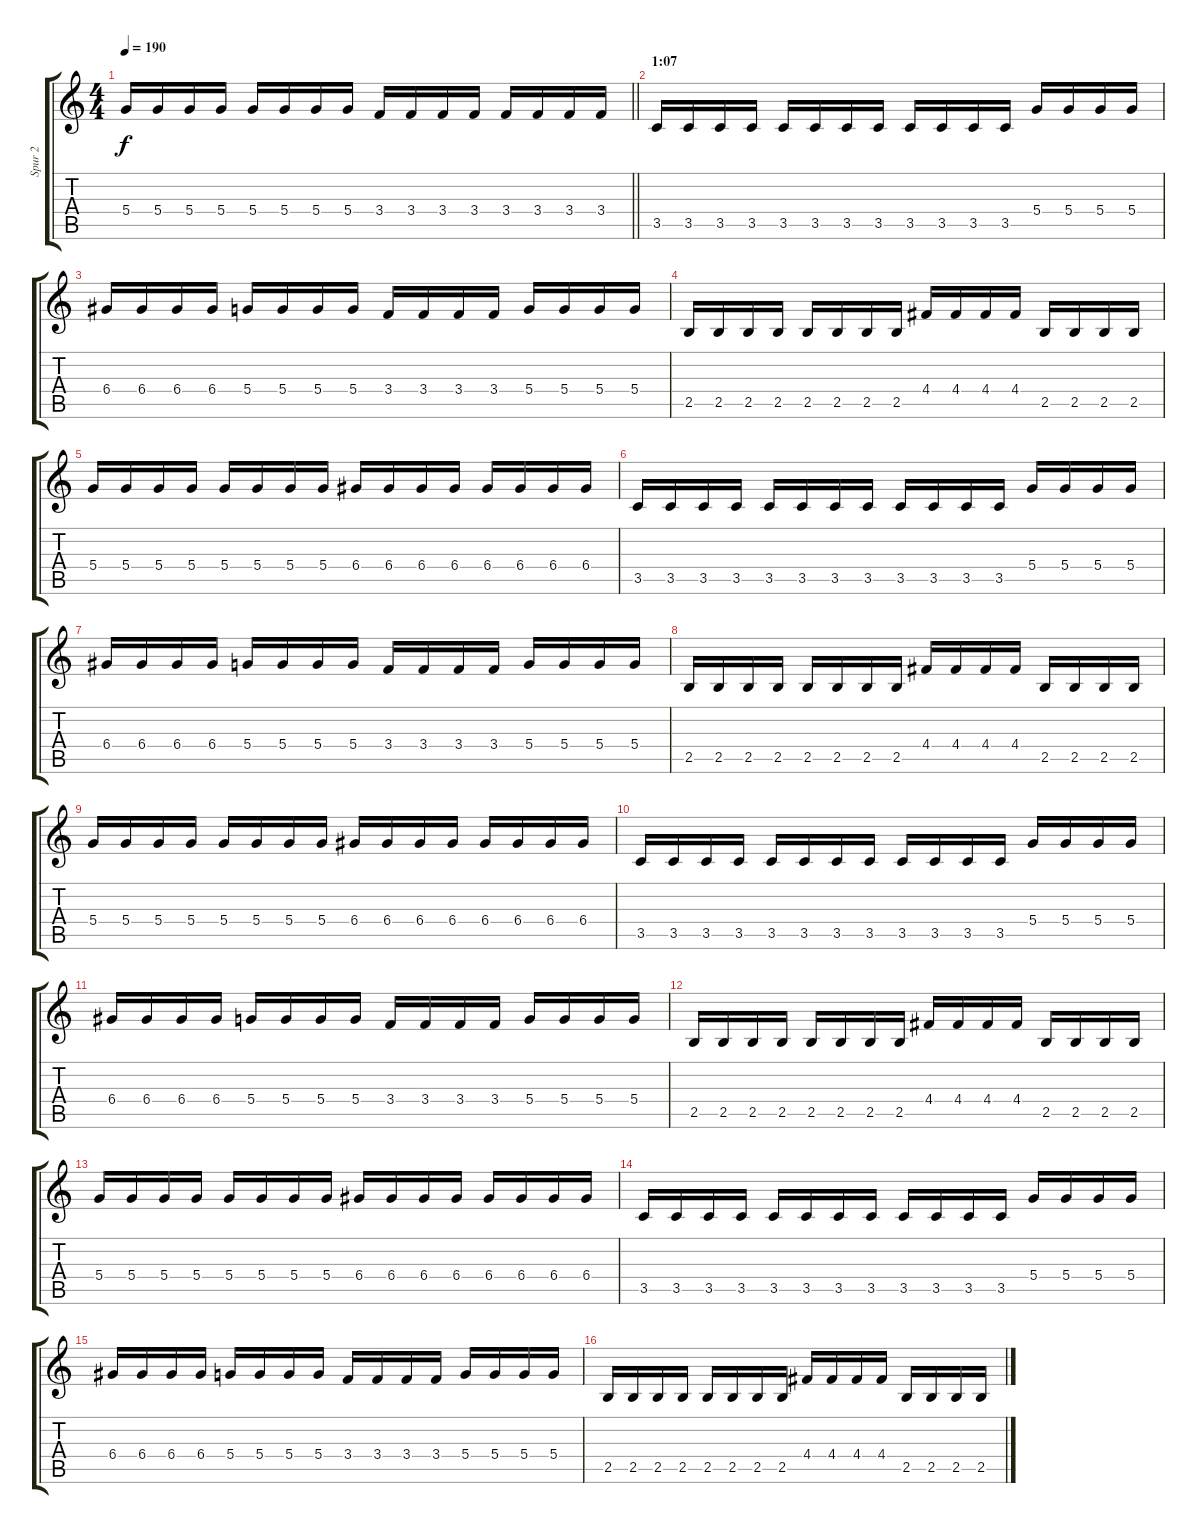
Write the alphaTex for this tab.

\track ("Spur 2" "Spur 2") {instrument overdrivenguitar}
\staff {score tabs}
\tuning (E4 B3 G3 D3 A2 E2) {hide}
\ts (4 4)
\tempo 190
\clef g2
\barLineRight lightlight
\ks c
5.4.16{dy f} 5.4.16 5.4.16 5.4.16 5.4.16 5.4.16 5.4.16 5.4.16 3.4.16 3.4.16 3.4.16 3.4.16 3.4.16 3.4.16 3.4.16 3.4.16 |
\section ("" "1:07")
3.5.16 3.5.16 3.5.16 3.5.16 3.5.16 3.5.16 3.5.16 3.5.16 3.5.16 3.5.16 3.5.16 3.5.16 5.4.16 5.4.16 5.4.16 5.4.16 |
6.4.16 6.4.16 6.4.16 6.4.16 5.4.16 5.4.16 5.4.16 5.4.16 3.4.16 3.4.16 3.4.16 3.4.16 5.4.16 5.4.16 5.4.16 5.4.16 |
2.5.16 2.5.16 2.5.16 2.5.16 2.5.16 2.5.16 2.5.16 2.5.16 4.4.16 4.4.16 4.4.16 4.4.16 2.5.16 2.5.16 2.5.16 2.5.16 |
5.4.16 5.4.16 5.4.16 5.4.16 5.4.16 5.4.16 5.4.16 5.4.16 6.4.16 6.4.16 6.4.16 6.4.16 6.4.16 6.4.16 6.4.16 6.4.16 |
3.5.16 3.5.16 3.5.16 3.5.16 3.5.16 3.5.16 3.5.16 3.5.16 3.5.16 3.5.16 3.5.16 3.5.16 5.4.16 5.4.16 5.4.16 5.4.16 |
6.4.16 6.4.16 6.4.16 6.4.16 5.4.16 5.4.16 5.4.16 5.4.16 3.4.16 3.4.16 3.4.16 3.4.16 5.4.16 5.4.16 5.4.16 5.4.16 |
2.5.16 2.5.16 2.5.16 2.5.16 2.5.16 2.5.16 2.5.16 2.5.16 4.4.16 4.4.16 4.4.16 4.4.16 2.5.16 2.5.16 2.5.16 2.5.16 |
5.4.16 5.4.16 5.4.16 5.4.16 5.4.16 5.4.16 5.4.16 5.4.16 6.4.16 6.4.16 6.4.16 6.4.16 6.4.16 6.4.16 6.4.16 6.4.16 |
3.5.16 3.5.16 3.5.16 3.5.16 3.5.16 3.5.16 3.5.16 3.5.16 3.5.16 3.5.16 3.5.16 3.5.16 5.4.16 5.4.16 5.4.16 5.4.16 |
6.4.16 6.4.16 6.4.16 6.4.16 5.4.16 5.4.16 5.4.16 5.4.16 3.4.16 3.4.16 3.4.16 3.4.16 5.4.16 5.4.16 5.4.16 5.4.16 |
2.5.16 2.5.16 2.5.16 2.5.16 2.5.16 2.5.16 2.5.16 2.5.16 4.4.16 4.4.16 4.4.16 4.4.16 2.5.16 2.5.16 2.5.16 2.5.16 |
5.4.16 5.4.16 5.4.16 5.4.16 5.4.16 5.4.16 5.4.16 5.4.16 6.4.16 6.4.16 6.4.16 6.4.16 6.4.16 6.4.16 6.4.16 6.4.16 |
3.5.16 3.5.16 3.5.16 3.5.16 3.5.16 3.5.16 3.5.16 3.5.16 3.5.16 3.5.16 3.5.16 3.5.16 5.4.16 5.4.16 5.4.16 5.4.16 |
6.4.16 6.4.16 6.4.16 6.4.16 5.4.16 5.4.16 5.4.16 5.4.16 3.4.16 3.4.16 3.4.16 3.4.16 5.4.16 5.4.16 5.4.16 5.4.16 |
2.5.16 2.5.16 2.5.16 2.5.16 2.5.16 2.5.16 2.5.16 2.5.16 4.4.16 4.4.16 4.4.16 4.4.16 2.5.16 2.5.16 2.5.16 2.5.16
